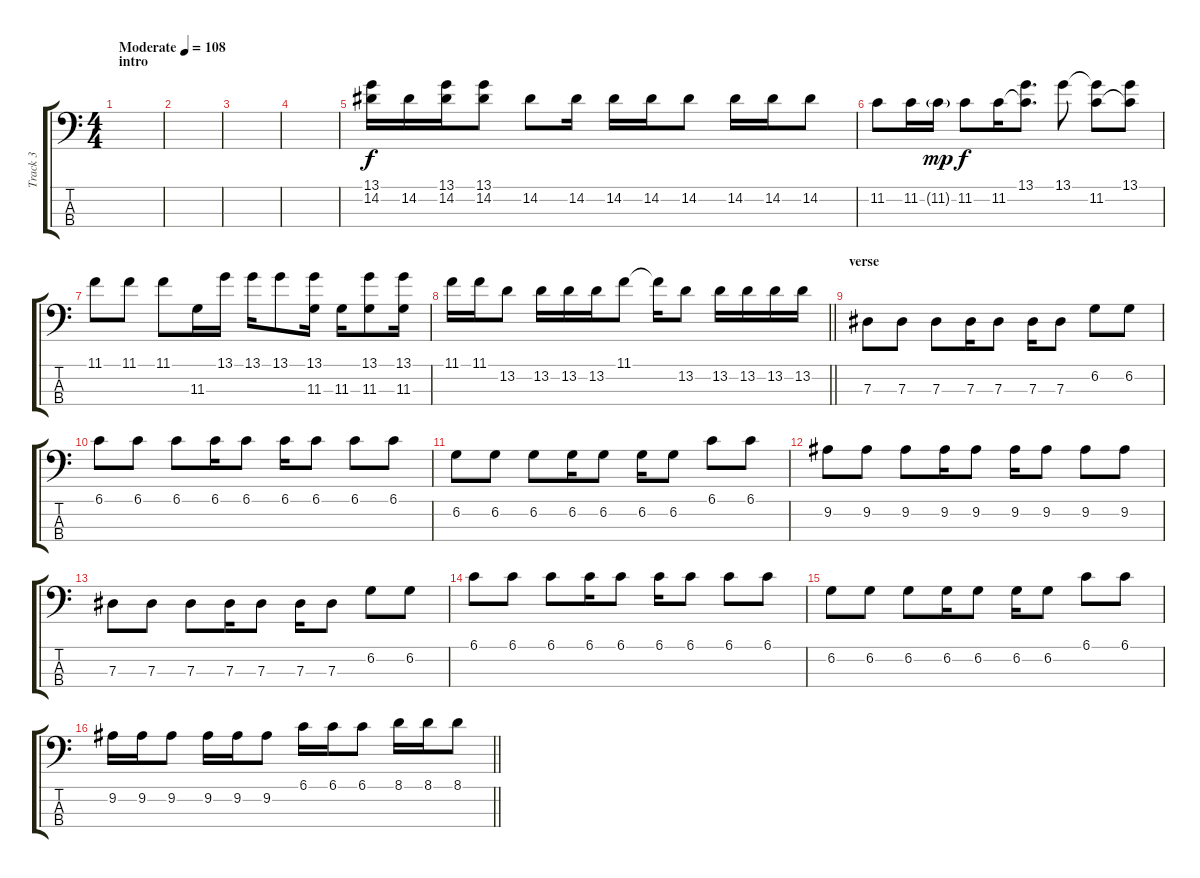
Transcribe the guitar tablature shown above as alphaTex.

\track ("Track 3" "Track 3") {instrument electricbasspick}
\staff {score tabs}
\tuning (Gb2 Db2 Ab1 Eb1) {hide}
\ts (4 4)
\section ("" "intro")
\tempo (108 "Moderate")
\clef f4
\ks c
|
|
|
|
(13.1 14.2).16 14.2.16 (13.1 14.2).16 (13.1 14.2).8 14.2.8 14.2.16 14.2.16 14.2.16 14.2.8 14.2.16 14.2.16 14.2.8 |
11.2.8 11.2.16 11.2{g}.16{dy mp} 11.2.8{dy f} 11.2.16 (13.1 11.2{t}).8{d} 13.1.8 (13.1{t} 11.2).8 (13.1 11.2{t}).8 |
11.1.8 11.1.8 11.1.8 11.3.16 13.1.16 13.1.16 13.1.8 (13.1 11.3).16 11.3.16 (13.1 11.3).8 (13.1 11.3).16 |
\barLineRight lightlight
11.1.16 11.1.16 13.2.8 13.2.16 13.2.16 13.2.16 11.1.8 11.1{t}.16 13.2.8 13.2.16 13.2.16 13.2.16 13.2.16 |
\section ("" "verse ")
7.3.8 7.3.8 7.3.8 7.3.16 7.3.8 7.3.16 7.3.8 6.2.8 6.2.8 |
6.1.8 6.1.8 6.1.8 6.1.16 6.1.8 6.1.16 6.1.8 6.1.8 6.1.8 |
6.2.8 6.2.8 6.2.8 6.2.16 6.2.8 6.2.16 6.2.8 6.1.8 6.1.8 |
9.2.8 9.2.8 9.2.8 9.2.16 9.2.8 9.2.16 9.2.8 9.2.8 9.2.8 |
7.3.8 7.3.8 7.3.8 7.3.16 7.3.8 7.3.16 7.3.8 6.2.8 6.2.8 |
6.1.8 6.1.8 6.1.8 6.1.16 6.1.8 6.1.16 6.1.8 6.1.8 6.1.8 |
6.2.8 6.2.8 6.2.8 6.2.16 6.2.8 6.2.16 6.2.8 6.1.8 6.1.8 |
\barLineRight lightlight
9.2.16 9.2.16 9.2.8 9.2.16 9.2.16 9.2.8 6.1.16 6.1.16 6.1.8 8.1.16 8.1.16 8.1.8
